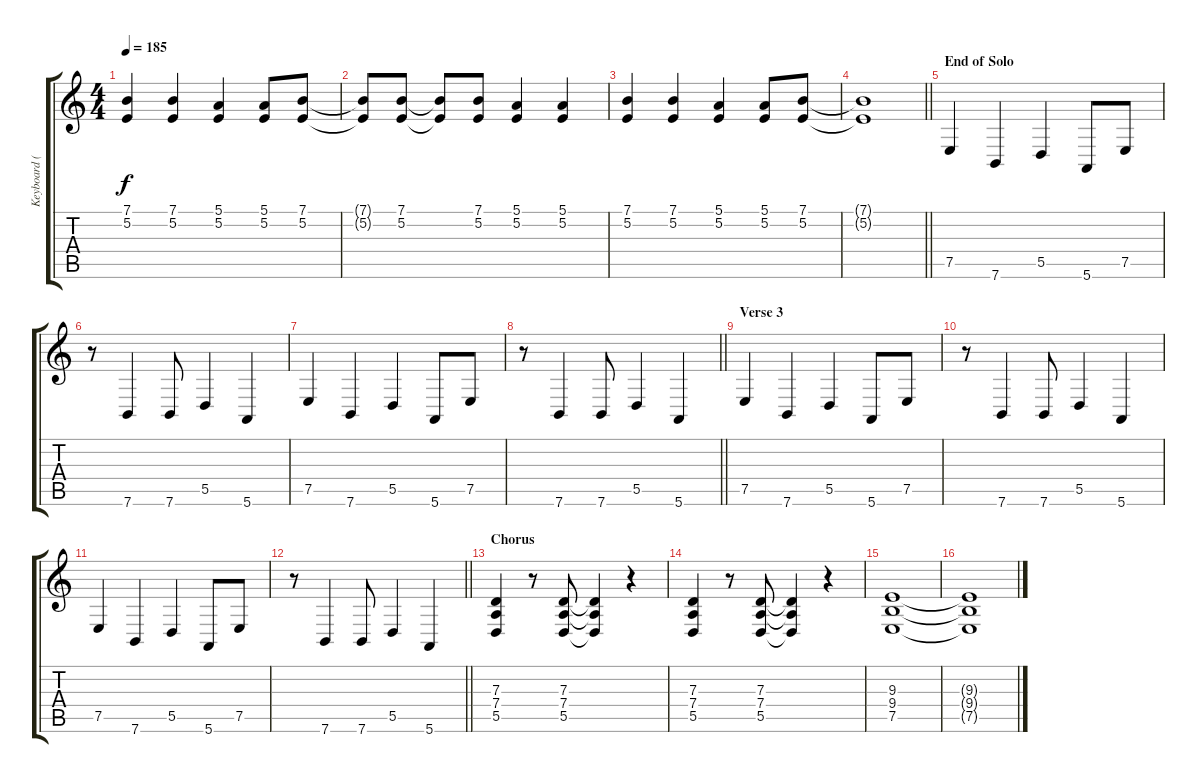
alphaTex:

\track ("Keyboard (Optional Rhythm Guitar)" "Keyboard (") {instrument drawbarorgan}
\staff {score tabs}
\tuning (E4 B3 G3 D3 A2 E2) {hide}
\ts (4 4)
\tempo 185
\clef g2
\ks c
(7.1 5.2).4{dy f} (7.1 5.2).4 (5.1 5.2).4 (5.1 5.2).8 (7.1 5.2).8 |
(7.1{t} 5.2{t}).8 (7.1 5.2).8 (7.1{t} 5.2{t}).8 (7.1 5.2).8 (5.1 5.2).4 (5.1 5.2).4 |
(7.1 5.2).4 (7.1 5.2).4 (5.1 5.2).4 (5.1 5.2).8 (7.1 5.2).8 |
\barLineRight lightlight
(7.1{t} 5.2{t}).1 |
\section ("" "End of Solo")
7.5.4 7.6.4 5.5.4 5.6.8 7.5.8 |
r.8 7.6.4 7.6.8 5.5.4 5.6.4 |
7.5.4 7.6.4 5.5.4 5.6.8 7.5.8 |
\barLineRight lightlight
r.8 7.6.4 7.6.8 5.5.4 5.6.4 |
\section ("" "Verse 3")
7.5.4 7.6.4 5.5.4 5.6.8 7.5.8 |
r.8 7.6.4 7.6.8 5.5.4 5.6.4 |
7.5.4 7.6.4 5.5.4 5.6.8 7.5.8 |
\barLineRight lightlight
r.8 7.6.4 7.6.8 5.5.4 5.6.4 |
\section ("" "Chorus")
(7.3 7.4 5.5).4 r.8 (7.3 7.4 5.5).8 (7.3{t} 7.4{t} 5.5{t}).4 r.4 |
(7.3 7.4 5.5).4 r.8 (7.3 7.4 5.5).8 (7.3{t} 7.4{t} 5.5{t}).4 r.4 |
(9.3 9.4 7.5).1 |
(9.3{t} 9.4{t} 7.5{t}).1
